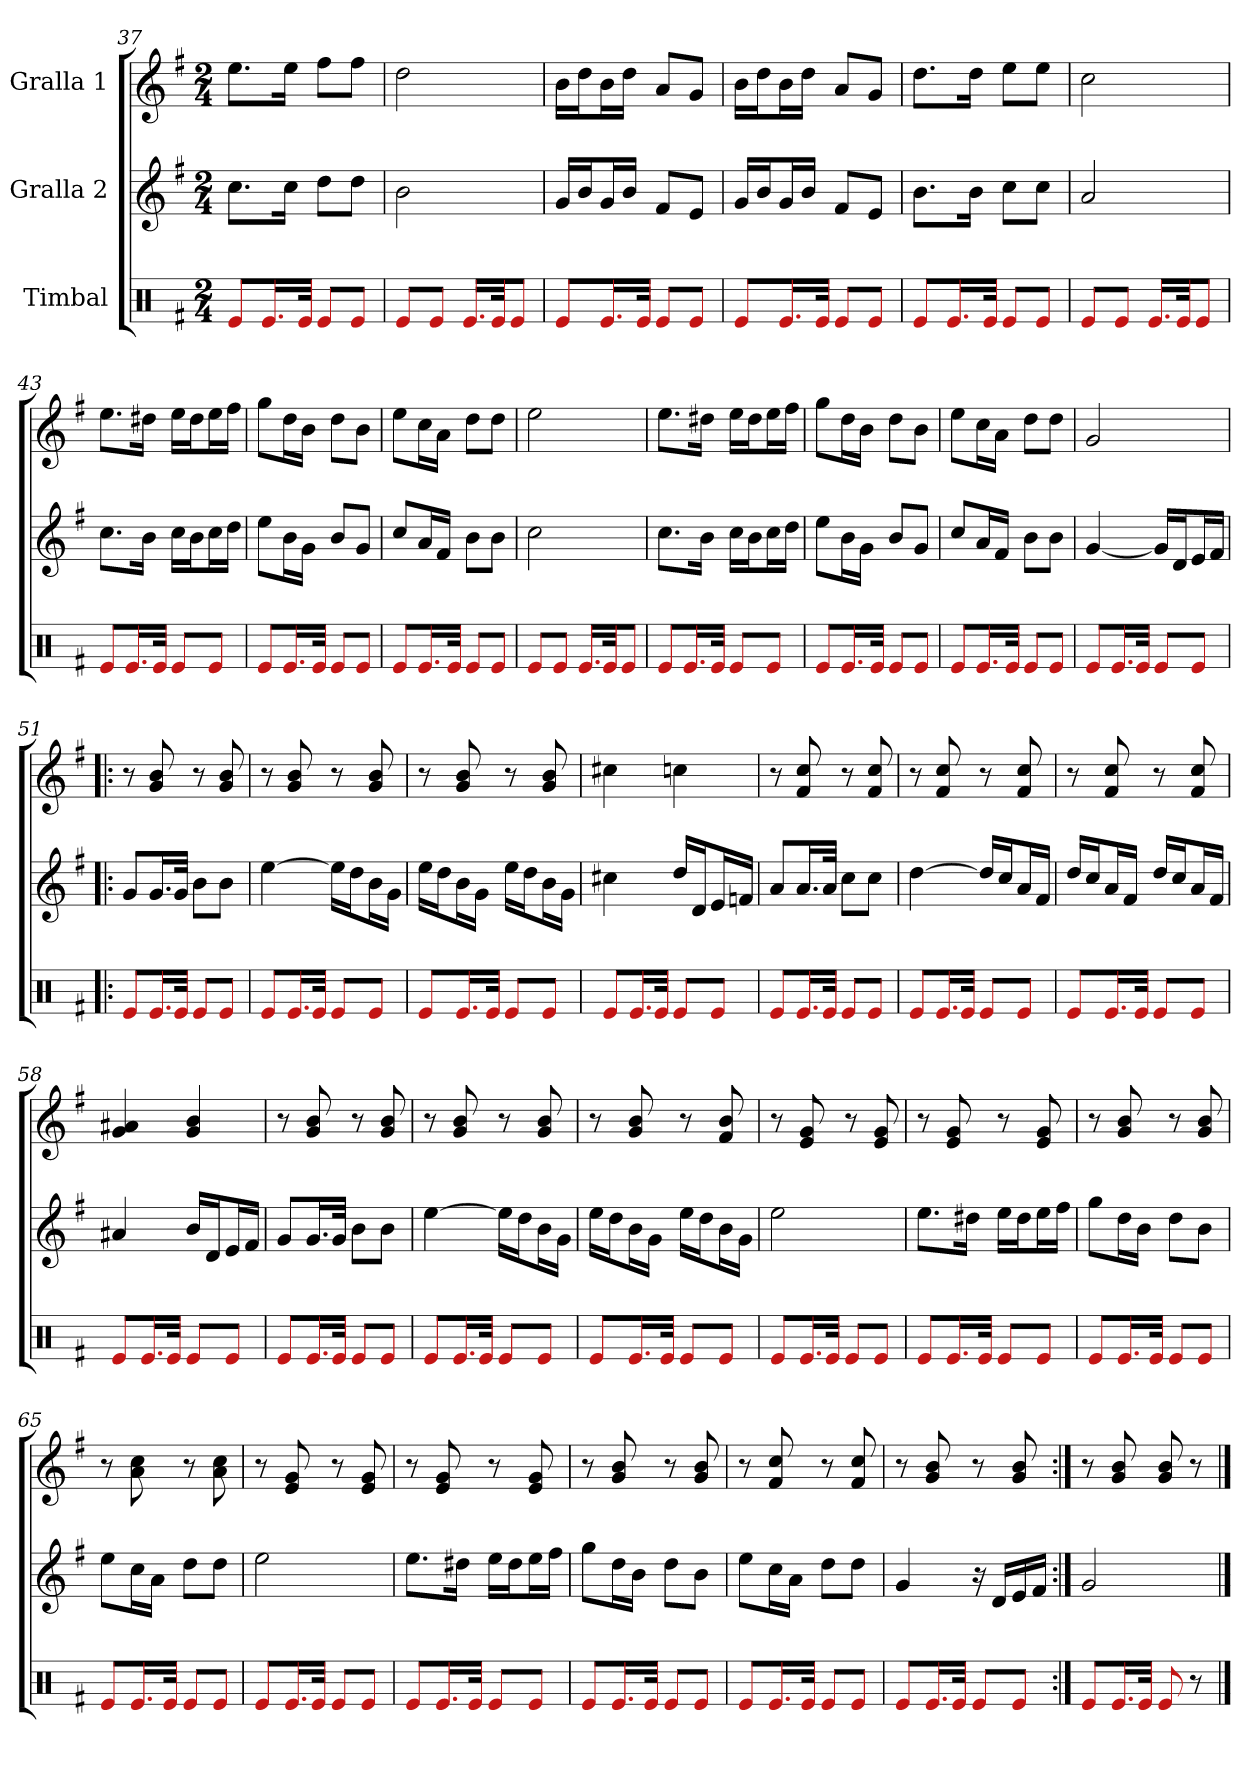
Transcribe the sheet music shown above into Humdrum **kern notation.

**kern	**kern	**kern
*part3	*part2	*part1
*staff3	*staff2	*staff1
*I"Timbal	*I"Gralla 2	*I"Gralla 1
*clefX	*clefG2	*clefG2
*k[f#]	*k[f#]	*k[f#]
*M2/4	*M2/4	*M2/4
=37	=37	=37
8e/L	8.cc\L	8.ee\L
16.e/L	.	.
.	16cc\Jk	16ee\Jk
32e/JJk	.	.
8e/L	8dd\L	8ff#\L
8e/J	8dd\J	8ff#\J
=38	=38	=38
8e/L	2b	2dd
8e/J	.	.
16.e/LL	.	.
32e/Jk	.	.
8e/J	.	.
=39	=39	=39
8e/L	16g/LL	16b\LL
.	16b/J	16dd\J
16.e/L	16g/L	16b\L
.	16b/JJ	16dd\JJ
32e/JJk	.	.
8e/L	8f#/L	8a/L
8e/J	8e/J	8g/J
=40	=40	=40
8e/L	16g/LL	16b\LL
.	16b/J	16dd\J
16.e/L	16g/L	16b\L
.	16b/JJ	16dd\JJ
32e/JJk	.	.
8e/L	8f#/L	8a/L
8e/J	8e/J	8g/J
=41	=41	=41
8e/L	8.b\L	8.dd\L
16.e/L	.	.
.	16b\Jk	16dd\Jk
32e/JJk	.	.
8e/L	8cc\L	8ee\L
8e/J	8cc\J	8ee\J
=42	=42	=42
8e/L	2a	2cc
8e/J	.	.
16.e/LL	.	.
32e/Jk	.	.
8e/J	.	.
=43	=43	=43
8e/L	8.cc\L	8.ee\L
16.e/L	.	.
.	16b\Jk	16dd#\Jk
32e/JJk	.	.
8e/L	16cc\LL	16ee\LL
.	16b\J	16dd#\J
8e/J	16cc\L	16ee\L
.	16dd\JJ	16ff#\JJ
=44	=44	=44
8e/L	8ee\L	8gg\L
16.e/L	16b\L	16dd\L
.	16g\JJ	16b\JJ
32e/JJk	.	.
8e/L	8b/L	8dd\L
8e/J	8g/J	8b\J
=45	=45	=45
8e/L	8cc/L	8ee\L
16.e/L	16a/L	16cc\L
.	16f#/JJ	16a\JJ
32e/JJk	.	.
8e/L	8b\L	8dd\L
8e/J	8b\J	8dd\J
=46	=46	=46
8e/L	2cc	2ee
8e/J	.	.
16.e/LL	.	.
32e/Jk	.	.
8e/J	.	.
=47	=47	=47
8e/L	8.cc\L	8.ee\L
16.e/L	.	.
.	16b\Jk	16dd#\Jk
32e/JJk	.	.
8e/L	16cc\LL	16ee\LL
.	16b\J	16dd#\J
8e/J	16cc\L	16ee\L
.	16dd\JJ	16ff#\JJ
=48	=48	=48
8e/L	8ee\L	8gg\L
16.e/L	16b\L	16dd\L
.	16g\JJ	16b\JJ
32e/JJk	.	.
8e/L	8b/L	8dd\L
8e/J	8g/J	8b\J
=49	=49	=49
8e/L	8cc/L	8ee\L
16.e/L	16a/L	16cc\L
.	16f#/JJ	16a\JJ
32e/JJk	.	.
8e/L	8b\L	8dd\L
8e/J	8b\J	8dd\J
=50	=50	=50
8e/L	[4g	2g
16.e/L	.	.
32e/JJk	.	.
8e/L	16g/LL]	.
.	16d/J	.
8e/J	16e/L	.
.	16f#/JJ	.
=51!|:	=51!|:	=51!|:
8e/L	8g/L	8r
16.e/L	16.g/L	8b 8g
32e/JJk	32g/JJk	.
8e/L	8b\L	8r
8e/J	8b\J	8b 8g
=52	=52	=52
8e/L	[4ee	8r
16.e/L	.	8b 8g
32e/JJk	.	.
8e/L	16ee\LL]	8r
.	16dd\J	.
8e/J	16b\L	8g 8b
.	16g\JJ	.
=53	=53	=53
8e/L	16ee\LL	8r
.	16dd\J	.
16.e/L	16b\L	8b 8g
.	16g\JJ	.
32e/JJk	.	.
8e/L	16ee\LL	8r
.	16dd\J	.
8e/J	16b\L	8b 8g
.	16g\JJ	.
=54	=54	=54
8e/L	4cc#	4cc#
16.e/L	.	.
32e/JJk	.	.
8e/L	16dd/LL	4cc
.	16d/J	.
8e/J	16e/L	.
.	16f/JJ	.
=55	=55	=55
8e/L	8a/L	8r
16.e/L	16.a/L	8cc 8f#
32e/JJk	32a/JJk	.
8e/L	8cc\L	8r
8e/J	8cc\J	8f# 8cc
=56	=56	=56
8e/L	[4dd	8r
16.e/L	.	8cc 8f#
32e/JJk	.	.
8e/L	16dd/LL]	8r
.	16cc/J	.
8e/J	16a/L	8f# 8cc
.	16f#/JJ	.
=57	=57	=57
8e/L	16dd/LL	8r
.	16cc/J	.
16.e/L	16a/L	8cc 8f#
.	16f#/JJ	.
32e/JJk	.	.
8e/L	16dd/LL	8r
.	16cc/J	.
8e/J	16a/L	8cc 8f#
.	16f#/JJ	.
=58	=58	=58
8e/L	4a#	4g 4a#
16.e/L	.	.
32e/JJk	.	.
8e/L	16b/LL	4g 4b
.	16d/J	.
8e/J	16e/L	.
.	16f#/JJ	.
=59	=59	=59
8e/L	8g/L	8r
16.e/L	16.g/L	8g 8b
32e/JJk	32g/JJk	.
8e/L	8b\L	8r
8e/J	8b\J	8g 8b
=60	=60	=60
8e/L	[4ee	8r
16.e/L	.	8b 8g
32e/JJk	.	.
8e/L	16ee\LL]	8r
.	16dd\J	.
8e/J	16b\L	8g 8b
.	16g\JJ	.
=61	=61	=61
8e/L	16ee\LL	8r
.	16dd\J	.
16.e/L	16b\L	8b 8g
.	16g\JJ	.
32e/JJk	.	.
8e/L	16ee\LL	8r
.	16dd\J	.
8e/J	16b\L	8f# 8b
.	16g\JJ	.
=62	=62	=62
8e/L	2ee	8r
16.e/L	.	8g 8e
32e/JJk	.	.
8e/L	.	8r
8e/J	.	8e 8g
=63	=63	=63
8e/L	8.ee\L	8r
16.e/L	.	8e 8g
.	16dd#\Jk	.
32e/JJk	.	.
8e/L	16ee\LL	8r
.	16dd#\J	.
8e/J	16ee\L	8g 8e
.	16ff#\JJ	.
=64	=64	=64
8e/L	8gg\L	8r
16.e/L	16dd\L	8b 8g
.	16b\JJ	.
32e/JJk	.	.
8e/L	8dd\L	8r
8e/J	8b\J	8b 8g
=65	=65	=65
8e/L	8ee\L	8r
16.e/L	16cc\L	8cc 8a
.	16a\JJ	.
32e/JJk	.	.
8e/L	8dd\L	8r
8e/J	8dd\J	8cc 8a
=66	=66	=66
8e/L	2ee	8r
16.e/L	.	8g 8e
32e/JJk	.	.
8e/L	.	8r
8e/J	.	8e 8g
=67	=67	=67
8e/L	8.ee\L	8r
16.e/L	.	8e 8g
.	16dd#\Jk	.
32e/JJk	.	.
8e/L	16ee\LL	8r
.	16dd#\J	.
8e/J	16ee\L	8e 8g
.	16ff#\JJ	.
=68	=68	=68
8e/L	8gg\L	8r
16.e/L	16dd\L	8g 8b
.	16b\JJ	.
32e/JJk	.	.
8e/L	8dd\L	8r
8e/J	8b\J	8b 8g
=69	=69	=69
8e/L	8ee\L	8r
16.e/L	16cc\L	8f# 8cc
.	16a\JJ	.
32e/JJk	.	.
8e/L	8dd\L	8r
8e/J	8dd\J	8cc 8f#
=70	=70	=70
8e/L	4g	8r
16.e/L	.	8b 8g
32e/JJk	.	.
8e/L	16r	8r
.	16d/LL	.
8e/J	16e/	8g 8b
.	16f#/JJ	.
=71:|!	=71:|!	=71:|!
8e/L	2g	8r
16.e/L	.	8b 8g
32e/JJk	.	.
8e	.	8g 8b
8r	.	8r
==	==	==
*-	*-	*-
